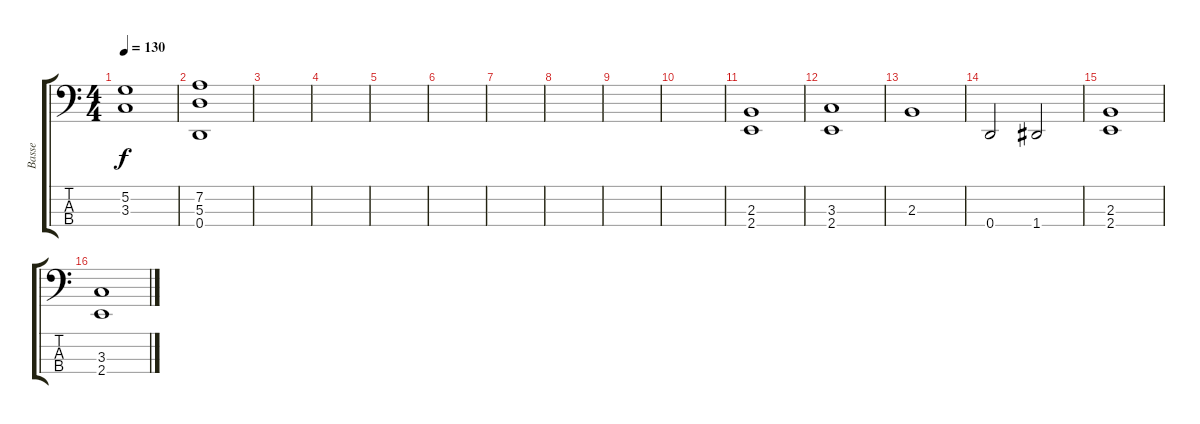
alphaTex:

\track ("Basse" "Basse") {instrument slapbass2}
\staff {score tabs}
\tuning (G2 D2 A1 D1) {hide}
\ts (4 4)
\tempo 130
\clef f4
\ks c
(5.2 3.3).1{dy f} |
(7.2 5.3 0.4).1 |
|
|
|
|
|
|
|
|
(2.3 2.4).1 |
(3.3 2.4).1 |
2.3.1 |
0.4.2 1.4.2 |
(2.3 2.4).1 |
(3.3 2.4).1
